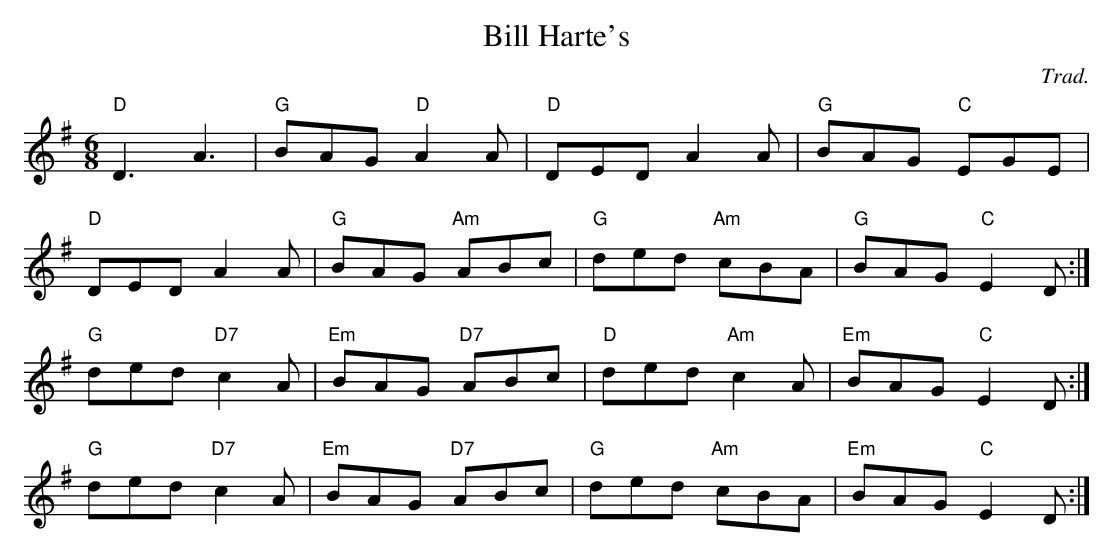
X:1
T:Bill Harte's
C:Trad.
M:6/8
L:1/8
K:G
"D"D3 A3|"G"BAG"D"A2A|"D"DED A2A|"G"BAG "C"EGE|
"D"DED A2A|"G"BAG "Am"ABc|"G"ded "Am"cBA|"G"BAG"C"E2D:|
"G"ded "D7"c2A|"Em"BAG "D7"ABc|"D"ded "Am"c2A|"Em"BAG"C"E2D:|
"G"ded"D7"c2A|"Em"BAG "D7"ABc|"G"ded "Am"cBA|"Em"BAG"C"E2D:|
